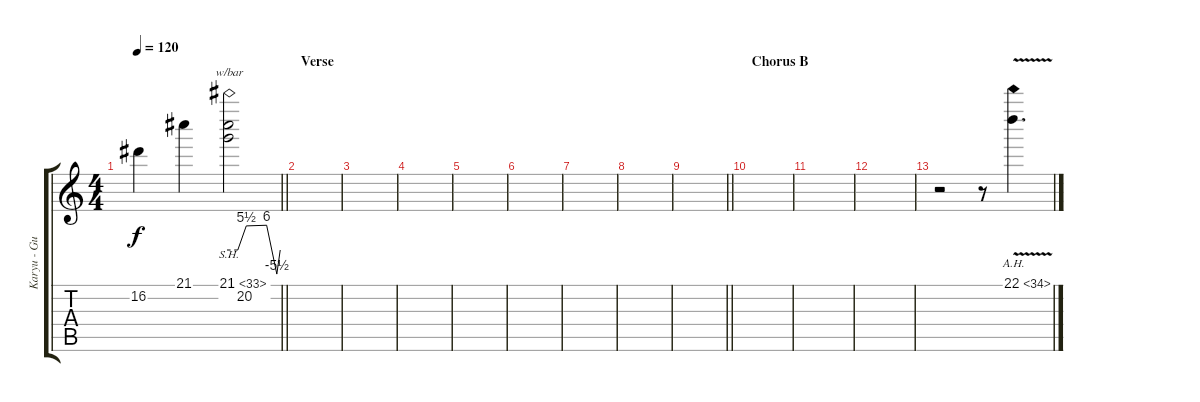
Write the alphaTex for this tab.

\track ("Karyu - Guitar 3" "Karyu - Gu") {instrument distortionguitar}
\staff {score tabs}
\tuning (E4 B3 G3 D3 A2 E2) {hide}
\ts (4 4)
\tempo 120
\clef g2
\barLineRight lightlight
\ks c
16.2{t}.4{dy f} 21.1.4 (21.1{sh 12} 20.2).2{tbe (custom default 0 0 10 0 20 22 44 24 56 -22 60 0)} |
\section ("" "Verse")
|
|
|
|
|
|
|
\barLineRight lightlight
|
\section ("" "Chorus B")
|
|
|
r.2 r.8 22.1{ah 12 v}.4{d}
